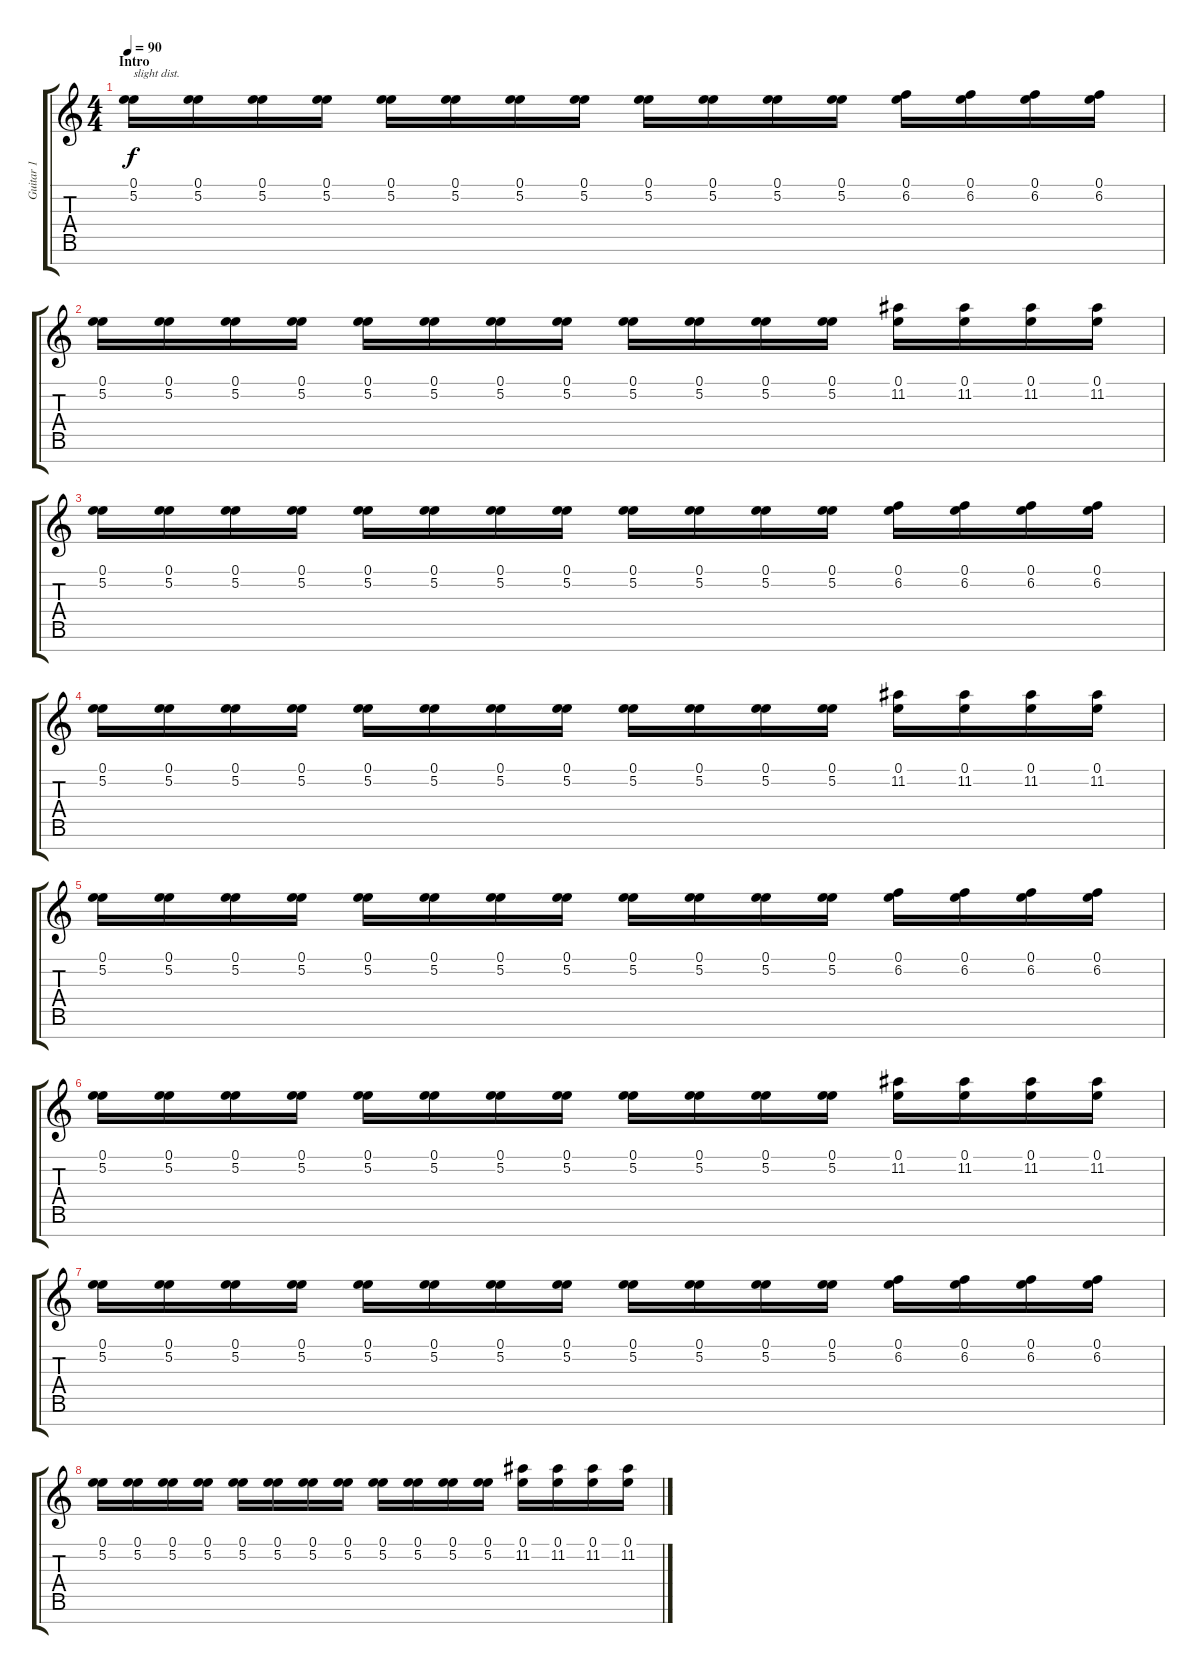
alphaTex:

\track ("Guitar 1" "Guitar 1") {instrument electricguitarclean}
\staff {score tabs}
\tuning (E4 B3 G3 D3 A2 E2 B1) {hide}
\ts (4 4)
\section ("" "Intro")
\tempo 90
\clef g2
\ks c
(0.1 5.2).16{txt "slight dist." dy f volume 13 instrument electricguitarclean} (0.1 5.2).16 (0.1 5.2).16 (0.1 5.2).16 (0.1 5.2).16 (0.1 5.2).16 (0.1 5.2).16 (0.1 5.2).16 (0.1 5.2).16 (0.1 5.2).16 (0.1 5.2).16 (0.1 5.2).16 (0.1 6.2).16 (0.1 6.2).16 (0.1 6.2).16 (0.1 6.2).16 |
(0.1 5.2).16 (0.1 5.2).16 (0.1 5.2).16 (0.1 5.2).16 (0.1 5.2).16 (0.1 5.2).16 (0.1 5.2).16 (0.1 5.2).16 (0.1 5.2).16 (0.1 5.2).16 (0.1 5.2).16 (0.1 5.2).16 (0.1 11.2).16 (0.1 11.2).16 (0.1 11.2).16 (0.1 11.2).16 |
(0.1 5.2).16 (0.1 5.2).16 (0.1 5.2).16 (0.1 5.2).16 (0.1 5.2).16 (0.1 5.2).16 (0.1 5.2).16 (0.1 5.2).16 (0.1 5.2).16 (0.1 5.2).16 (0.1 5.2).16 (0.1 5.2).16 (0.1 6.2).16 (0.1 6.2).16 (0.1 6.2).16 (0.1 6.2).16 |
(0.1 5.2).16 (0.1 5.2).16 (0.1 5.2).16 (0.1 5.2).16 (0.1 5.2).16 (0.1 5.2).16 (0.1 5.2).16{volume 8} (0.1 5.2).16 (0.1 5.2).16 (0.1 5.2).16 (0.1 5.2).16 (0.1 5.2).16 (0.1 11.2).16 (0.1 11.2).16 (0.1 11.2).16 (0.1 11.2).16 |
(0.1 5.2).16{volume 8} (0.1 5.2).16 (0.1 5.2).16 (0.1 5.2).16 (0.1 5.2).16 (0.1 5.2).16 (0.1 5.2).16 (0.1 5.2).16 (0.1 5.2).16 (0.1 5.2).16 (0.1 5.2).16 (0.1 5.2).16 (0.1 6.2).16 (0.1 6.2).16 (0.1 6.2).16 (0.1 6.2).16 |
(0.1 5.2).16 (0.1 5.2).16 (0.1 5.2).16 (0.1 5.2).16 (0.1 5.2).16 (0.1 5.2).16 (0.1 5.2).16 (0.1 5.2).16 (0.1 5.2).16 (0.1 5.2).16 (0.1 5.2).16 (0.1 5.2).16 (0.1 11.2).16 (0.1 11.2).16 (0.1 11.2).16 (0.1 11.2).16 |
(0.1 5.2).16 (0.1 5.2).16 (0.1 5.2).16 (0.1 5.2).16 (0.1 5.2).16 (0.1 5.2).16 (0.1 5.2).16 (0.1 5.2).16 (0.1 5.2).16 (0.1 5.2).16 (0.1 5.2).16 (0.1 5.2).16 (0.1 6.2).16 (0.1 6.2).16 (0.1 6.2).16 (0.1 6.2).16 |
(0.1 5.2).16 (0.1 5.2).16 (0.1 5.2).16 (0.1 5.2).16 (0.1 5.2).16 (0.1 5.2).16 (0.1 5.2).16 (0.1 5.2).16 (0.1 5.2).16 (0.1 5.2).16 (0.1 5.2).16 (0.1 5.2).16 (0.1 11.2).16 (0.1 11.2).16 (0.1 11.2).16 (0.1 11.2).16
